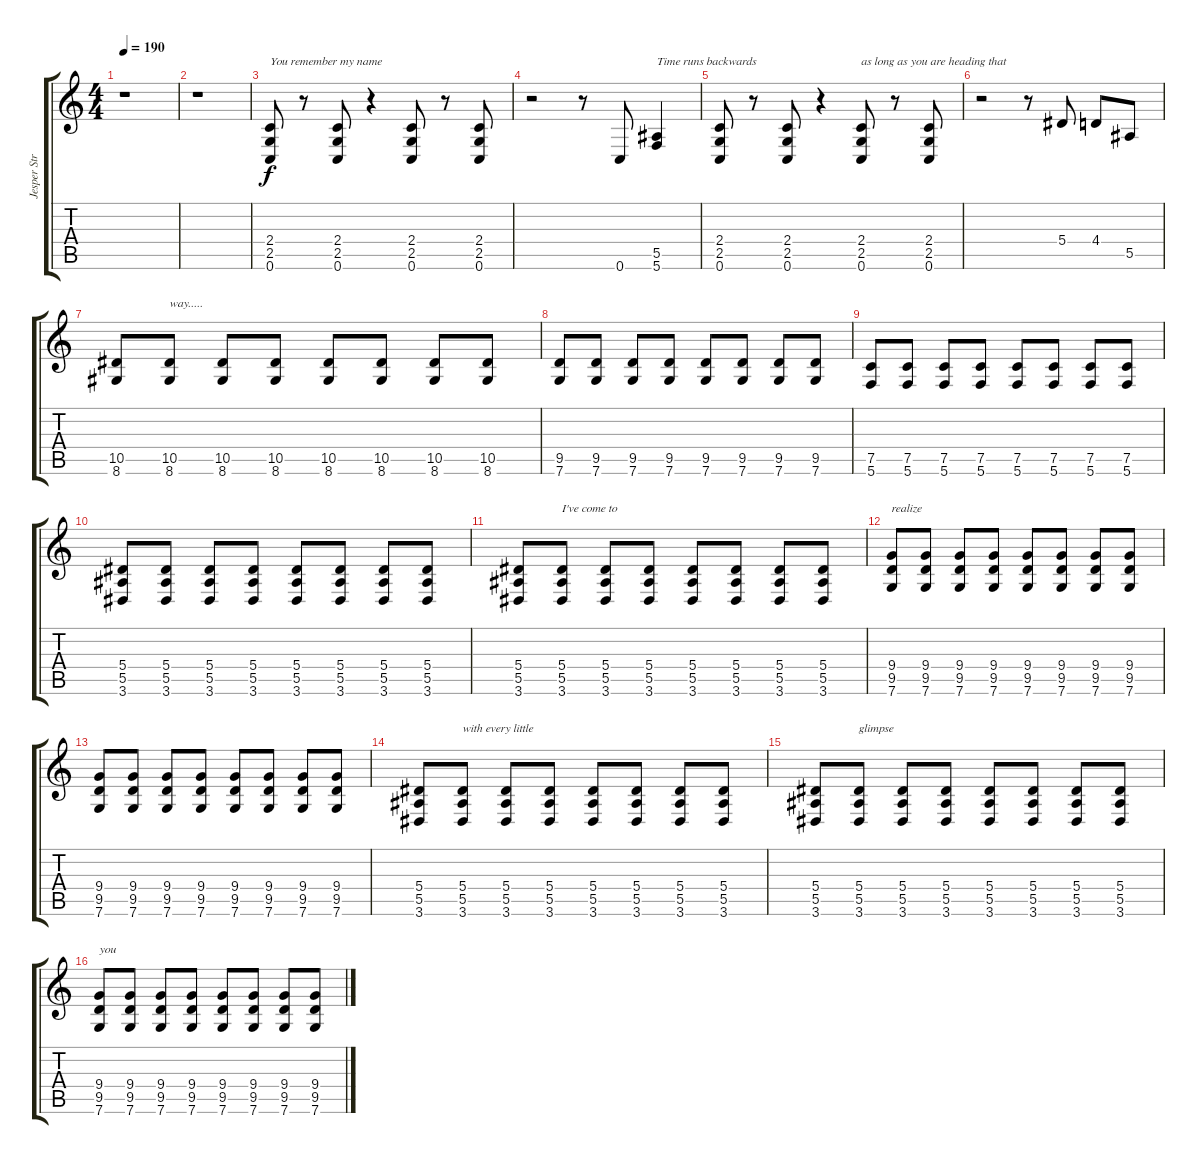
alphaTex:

\track ("Jesper Strömblad" "Jesper Str") {instrument distortionguitar}
\staff {score tabs}
\tuning (C4 G3 Eb3 Bb2 F2 C2) {hide}
\ts (4 4)
\tempo 190
\clef g2
\ks c
r.1{dy f} |
r.1 |
(2.4 2.5 0.6).8{txt "You remember my name"} r.8 (2.4 2.5 0.6).8 r.4 (2.4 2.5 0.6).8 r.8 (2.4 2.5 0.6).8 |
r.2 r.8 0.6.8 (5.5 5.6).4{txt "Time runs backwards"} |
(2.4 2.5 0.6).8 r.8 (2.4 2.5 0.6).8 r.4 (2.4 2.5 0.6).8{txt "as long as you are heading that"} r.8 (2.4 2.5 0.6).8 |
r.2 r.8 5.4.8 4.4.8 5.5.8 |
(10.5 8.6).8 (10.5 8.6).8{txt "way....."} (10.5 8.6).8 (10.5 8.6).8 (10.5 8.6).8 (10.5 8.6).8 (10.5 8.6).8 (10.5 8.6).8 |
(9.5 7.6).8 (9.5 7.6).8 (9.5 7.6).8 (9.5 7.6).8 (9.5 7.6).8 (9.5 7.6).8 (9.5 7.6).8 (9.5 7.6).8 |
(7.5 5.6).8 (7.5 5.6).8 (7.5 5.6).8 (7.5 5.6).8 (7.5 5.6).8 (7.5 5.6).8 (7.5 5.6).8 (7.5 5.6).8 |
(5.4 5.5 3.6).8 (5.4 5.5 3.6).8 (5.4 5.5 3.6).8 (5.4 5.5 3.6).8 (5.4 5.5 3.6).8 (5.4 5.5 3.6).8 (5.4 5.5 3.6).8 (5.4 5.5 3.6).8 |
(5.4 5.5 3.6).8 (5.4 5.5 3.6).8{txt "I've come to "} (5.4 5.5 3.6).8 (5.4 5.5 3.6).8 (5.4 5.5 3.6).8 (5.4 5.5 3.6).8 (5.4 5.5 3.6).8 (5.4 5.5 3.6).8 |
(9.4 9.5 7.6).8{txt "realize"} (9.4 9.5 7.6).8 (9.4 9.5 7.6).8 (9.4 9.5 7.6).8 (9.4 9.5 7.6).8 (9.4 9.5 7.6).8 (9.4 9.5 7.6).8 (9.4 9.5 7.6).8 |
(9.4 9.5 7.6).8 (9.4 9.5 7.6).8 (9.4 9.5 7.6).8 (9.4 9.5 7.6).8 (9.4 9.5 7.6).8 (9.4 9.5 7.6).8 (9.4 9.5 7.6).8 (9.4 9.5 7.6).8 |
(5.4 5.5 3.6).8 (5.4 5.5 3.6).8{txt "with every little"} (5.4 5.5 3.6).8 (5.4 5.5 3.6).8 (5.4 5.5 3.6).8 (5.4 5.5 3.6).8 (5.4 5.5 3.6).8 (5.4 5.5 3.6).8 |
(5.4 5.5 3.6).8 (5.4 5.5 3.6).8{txt "glimpse"} (5.4 5.5 3.6).8 (5.4 5.5 3.6).8 (5.4 5.5 3.6).8 (5.4 5.5 3.6).8 (5.4 5.5 3.6).8 (5.4 5.5 3.6).8 |
(9.4 9.5 7.6).8{txt "you"} (9.4 9.5 7.6).8 (9.4 9.5 7.6).8 (9.4 9.5 7.6).8 (9.4 9.5 7.6).8 (9.4 9.5 7.6).8 (9.4 9.5 7.6).8 (9.4 9.5 7.6).8
